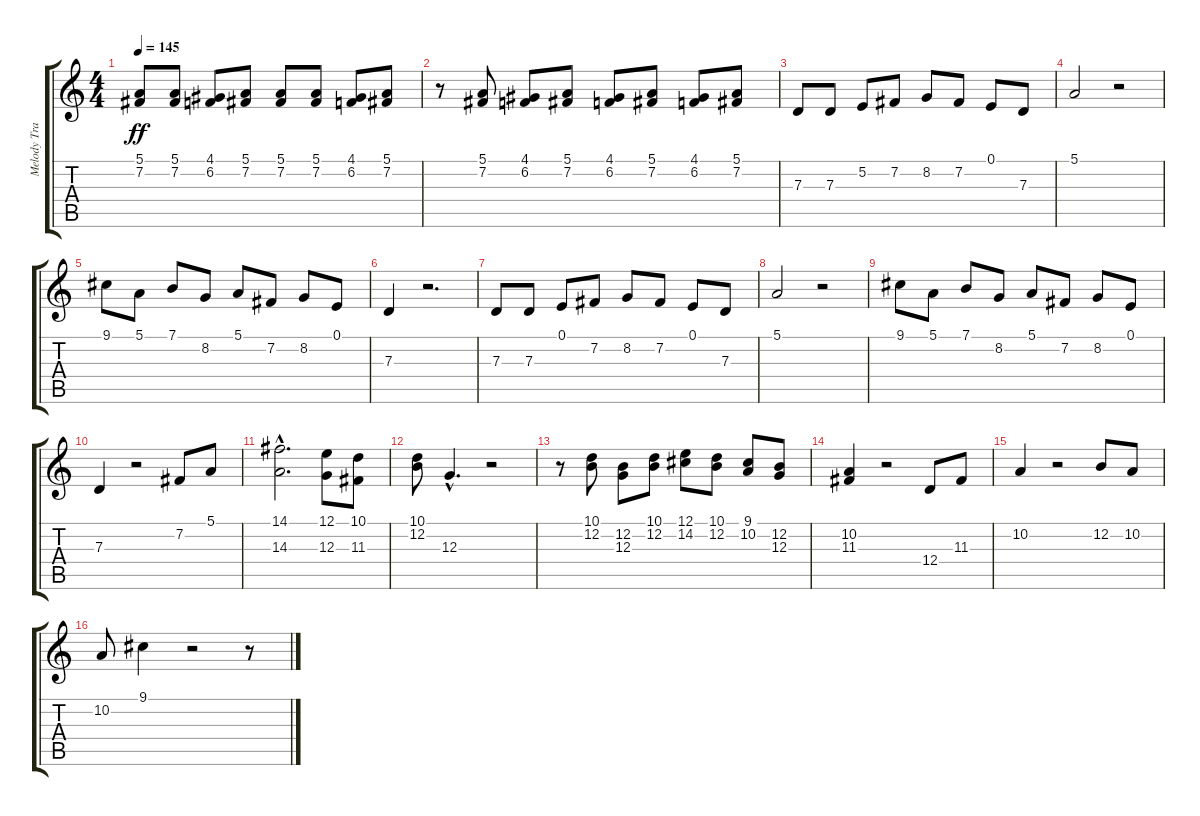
\track ("Melody Track" "Melody Tra") {instrument lead2sawtooth}
\staff {score tabs}
\tuning (E4 B3 G3 D3 A2 E2) {hide}
\ts (4 4)
\tempo 145
\clef g2
\ks c
(5.1 7.2).8{dy ff instrument lead2sawtooth} (5.1 7.2).8 (4.1 6.2).8 (5.1 7.2).8 (5.1 7.2).8 (5.1 7.2).8 (4.1 6.2).8 (5.1 7.2).8 |
r.8 (5.1 7.2).8 (4.1 6.2).8 (5.1 7.2).8 (4.1 6.2).8 (5.1 7.2).8 (4.1 6.2).8 (5.1 7.2).8 |
7.3.8 7.3.8 5.2.8 7.2.8 8.2.8 7.2.8 0.1.8 7.3.8 |
5.1.2 r.2 |
9.1.8 5.1.8 7.1.8 8.2.8 5.1.8 7.2.8 8.2.8 0.1.8 |
7.3.4 r.2{d} |
7.3.8 7.3.8 0.1.8 7.2.8 8.2.8 7.2.8 0.1.8 7.3.8 |
5.1.2 r.2 |
9.1.8 5.1.8 7.1.8 8.2.8 5.1.8 7.2.8 8.2.8 0.1.8 |
7.3.4 r.2 7.2.8 5.1.8 |
(14.1{hac} 14.3{hac}).2{d} (12.1 12.3).8 (10.1 11.3).8 |
(10.1 12.2).8 12.3{hac}.4{d} r.2 |
r.8 (10.1 12.2).8 (12.2 12.3).8 (10.1 12.2).8 (12.1 14.2).8 (10.1 12.2).8 (9.1 10.2).8 (12.2 12.3).8 |
(10.2 11.3).4 r.2 12.4.8 11.3.8 |
10.2.4 r.2 12.2.8 10.2.8 |
10.2.8 9.1.4 r.2 r.8
